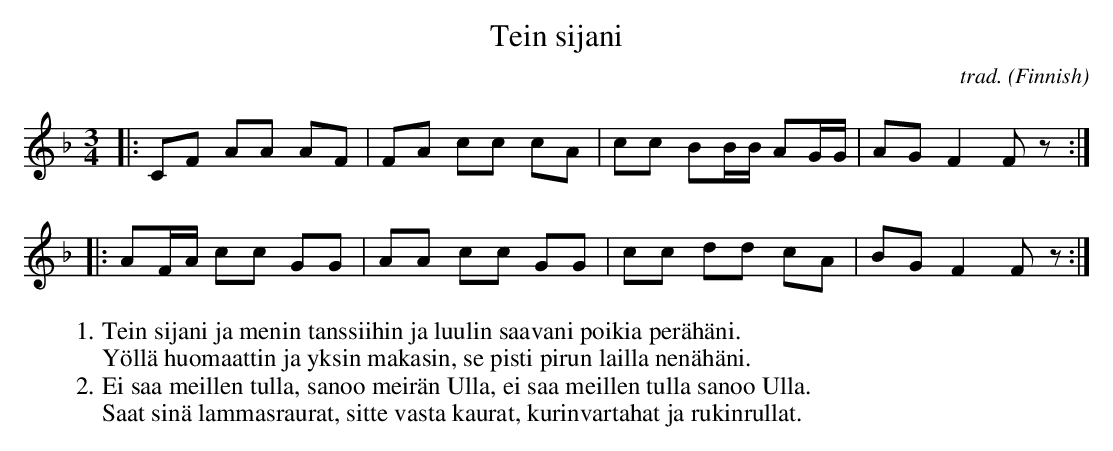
X:1
T:Tein sijani
C:trad.
O:Finnish
M:3/4
L:1/8
K:F major
|: CF AA AF | FA cc cA | cc BB/2B/2 AG/2G/2 | AG F2 F z :|
|: AF/2A/2 cc GG | AA cc GG | cc dd cA | BG F2 F z :|
W:1. Tein sijani ja menin tanssiihin ja luulin saavani poikia perähäni.
W:Yöllä huomaattin ja yksin makasin, se pisti pirun lailla nenähäni.
W:2. Ei saa meillen tulla, sanoo meirän Ulla, ei saa meillen tulla sanoo Ulla.
W:Saat sinä lammasraurat, sitte vasta kaurat, kurinvartahat ja rukinrullat.
